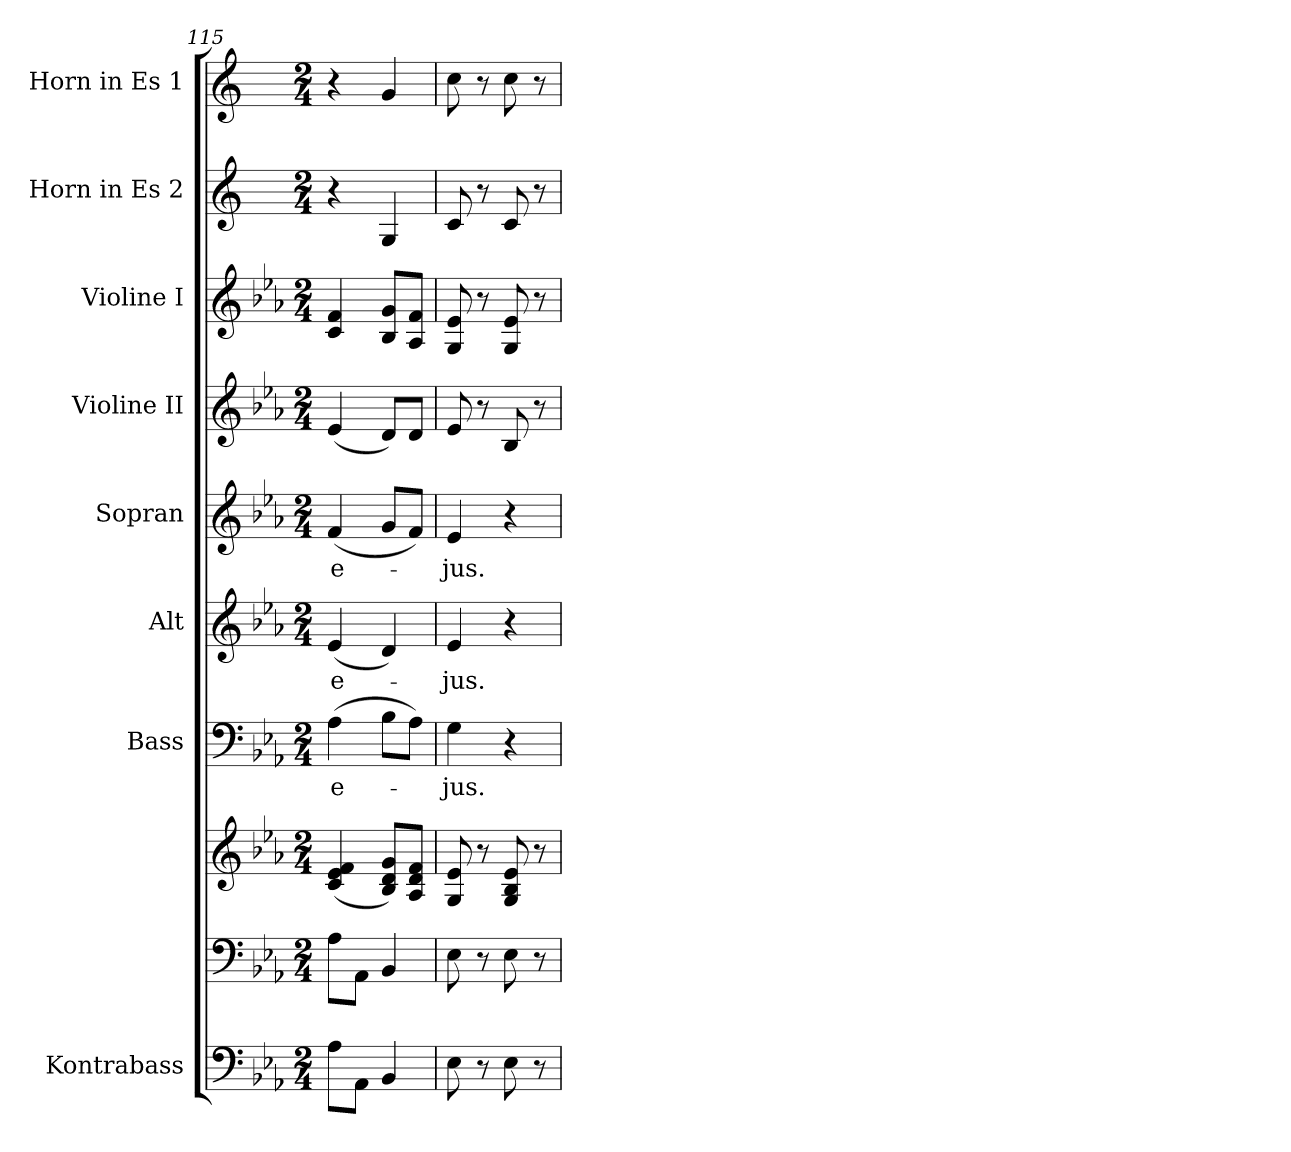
**kern	**kern	**kern	**kern	**text	**kern	**text	**kern	**text	**kern	**kern	**kern	**kern
*part9	*part8	*part8	*part7	*part7	*part6	*part6	*part5	*part5	*part4	*part3	*part2	*part1
*staff10	*staff9	*staff8	*staff7	*staff7	*staff6	*staff6	*staff5	*staff5	*staff4	*staff3	*staff2	*staff1
*I"Kontrabass	*	*	*I"Bass	*	*I"Alt	*	*I"Sopran	*	*I"Violine II	*I"Violine I	*I"Horn in Es 2	*I"Horn in Es 1
*I'Kb.	*	*	*I'B.	*	*I'A.	*	*I'S.	*	*I'Vl. II	*I'Vl. I	*	*
*clefF4	*clefF4	*clefG2	*clefF4	*	*clefG2	*	*clefG2	*	*clefG2	*clefG2	*clefG2	*clefG2
*ITrd7c12	*	*	*	*	*	*	*	*	*	*	*ITrd5c9	*ITrd5c9
*k[b-e-a-]	*k[b-e-a-]	*k[b-e-a-]	*k[b-e-a-]	*	*k[b-e-a-]	*	*k[b-e-a-]	*	*k[b-e-a-]	*k[b-e-a-]	*k[b-e-a-]	*k[b-e-a-]
*E-:	*E-:	*E-:	*E-:	*	*E-:	*	*E-:	*	*E-:	*E-:	*E-:	*E-:
*M2/4	*M2/4	*M2/4	*M2/4	*	*M2/4	*	*M2/4	*	*M2/4	*M2/4	*M2/4	*M2/4
=115	=115	=115	=115	=115	=115	=115	=115	=115	=115	=115	=115	=115
!	!	!	!	!LO:LY:b	!	!LO:LY:b	!	!LO:LY:b	!	!	!	!
8AA-\L	8A-\L	(<4c/ 4e-/ 4f/	(>4A-\	e-	(<4e-/	e-	(<4f/	e-	(<4e-/	4c/ 4f/	4r	4r
8AAA-\J	8AA-\J	.	.	.	.	.	.	.	.	.	.	.
4BBB-/	4BB-/	8B-/ 8d/ 8g/L)	8B-\L	.	4d/)	.	8g/L	.	8d/L)	8B-/ 8g/L	4BB-/	4B-/
.	.	8A-/ 8d/ 8f/J	8A-\J)	.	.	.	8f/J)	.	8d/J	8A-/ 8f/J	.	.
=116	=116	=116	=116	=116	=116	=116	=116	=116	=116	=116	=116	=116
!	!	!	!	!LO:LY:b	!	!LO:LY:b	!	!LO:LY:b	!	!	!	!
8EE-\	8E-\	8G/ 8e-/	4G\	-jus.	4e-/	-jus.	4e-/	-jus.	8e-/	8G/ 8e-/	8E-/	8e-\
8r	8r	8r	.	.	.	.	.	.	8r	8r	8r	8r
8EE-\	8E-\	8G/ 8B-/ 8e-/	4r	.	4r	.	4r	.	8B-/	8G/ 8e-/	8E-/	8e-\
8r	8r	8r	.	.	.	.	.	.	8r	8r	8r	8r
=	=	=	=	=	=	=	=	=	=	=	=	=
*-	*-	*-	*-	*-	*-	*-	*-	*-	*-	*-	*-	*-
